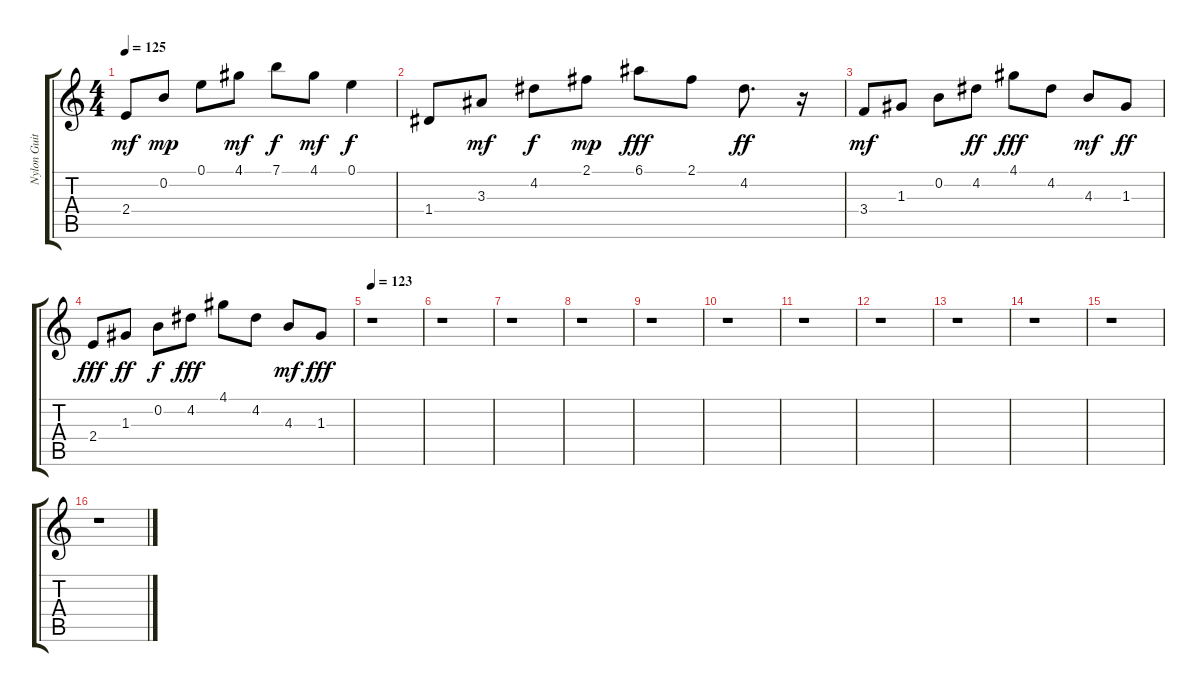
\track ("Nylon Guitar/Lead Double" "Nylon Guit") {instrument acousticguitarnylon}
\staff {score tabs}
\tuning (E4 B3 G3 D3 A2 E2) {hide}
\ts (4 4)
\tempo 125
\clef g2
\ks c
2.4.8{dy mf} 0.2.8{dy mp} 0.1.8 4.1.8{dy mf} 7.1.8{dy f} 4.1.8{dy mf} 0.1.4{dy f} |
1.4.8 3.3.8{dy mf} 4.2.8{dy f} 2.1.8{dy mp} 6.1.8{dy fff} 2.1.8 4.2.8{d dy ff} r.16 |
3.4.8{dy mf} 1.3.8 0.2.8 4.2.8{dy ff} 4.1.8{dy fff} 4.2.8 4.3.8{dy mf} 1.3.8{dy ff} |
2.4.8{dy fff} 1.3.8{dy ff} 0.2.8{dy f} 4.2.8{dy fff} 4.1.8 4.2.8 4.3.8{dy mf} 1.3.8{dy fff} |
\tempo 123
r.1 |
r.1 |
r.1 |
r.1 |
r.1 |
r.1 |
r.1 |
r.1 |
r.1 |
r.1 |
r.1 |
r.1
